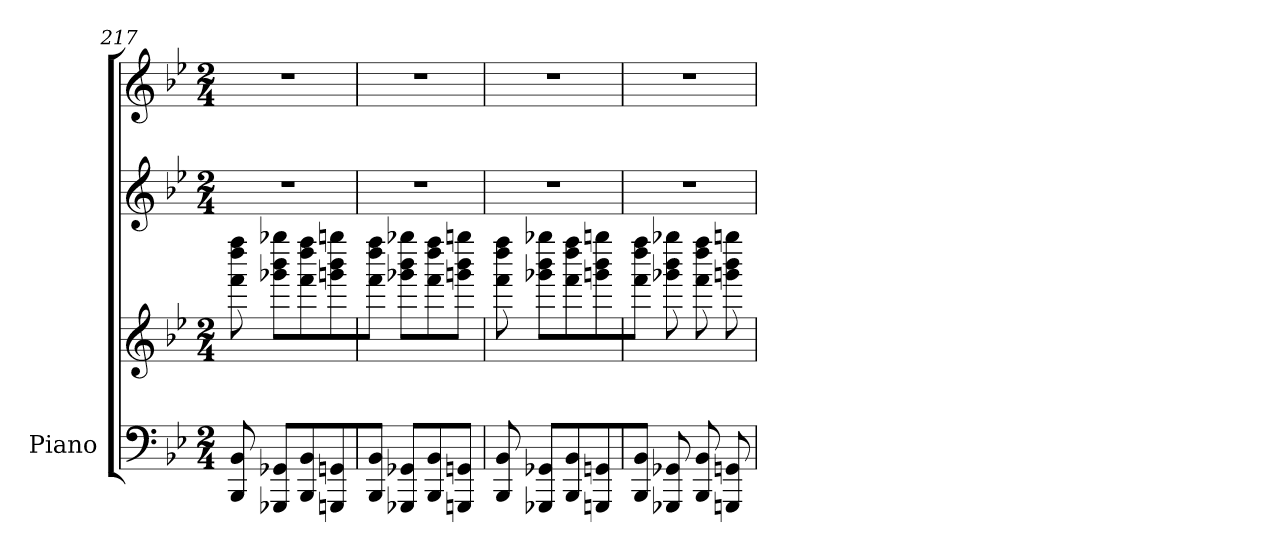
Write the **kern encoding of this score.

**kern	**kern	**kern	**kern
*part1	*part1	*part1	*part1
*staff4	*staff3	*staff2	*staff1
*I"Piano	*	*	*
*I'Pno.	*	*	*
*clefF4	*clefG2	*clefG2	*clefG2
*k[b-e-]	*k[b-e-]	*k[b-e-]	*k[b-e-]
*M2/4	*M2/4	*M2/4	*M2/4
*MM120	*MM120	*MM120	*MM120
=217	=217	=217	=217
8BBB-/ 8BB-/	8fff\ 8dddd\ 8ffff\	2r	2r
8GGG-X/ 8GG-X/L	8ggg-X\ 8bbb-\ 8gggg-X\L	.	.
8BBB-/ 8BB-/	8fff\ 8dddd\ 8ffff\	.	.
8GGGn/ 8GGn/	8gggn\ 8bbb-\ 8ggggn\	.	.
=218	=218	=218	=218
*	*	*	*MM130
8BBB-/ 8BB-/J	8fff\ 8dddd\ 8ffff\J	2r	2r
8GGG-X/ 8GG-X/L	8ggg-X\ 8bbb-\ 8gggg-X\L	.	.
8BBB-/ 8BB-/	8fff\ 8dddd\ 8ffff\	.	.
8GGGn/ 8GGn/J	8gggn\ 8bbb-\ 8ggggn\J	.	.
!!LO:LB:g=z
=219	=219	=219	=219
*	*	*	*MM140
8BBB-/ 8BB-/	8fff\ 8dddd\ 8ffff\	2r	2r
8GGG-X/ 8GG-X/L	8ggg-X\ 8bbb-\ 8gggg-X\L	.	.
8BBB-/ 8BB-/	8fff\ 8dddd\ 8ffff\	.	.
8GGGn/ 8GGn/	8gggn\ 8bbb-\ 8ggggn\	.	.
=220	=220	=220	=220
8BBB-/ 8BB-/J	8fff\ 8dddd\ 8ffff\J	2r	2r
8GGG-X/ 8GG-X/L	8ggg-X\ 8bbb-\ 8gggg-X\L	.	.
8BBB-/ 8BB-/	8fff\ 8dddd\ 8ffff\	.	.
8GGGn/ 8GGn/	8gggn\ 8bbb-\ 8ggggn\	.	.
=	=	=	=
*-	*-	*-	*-
